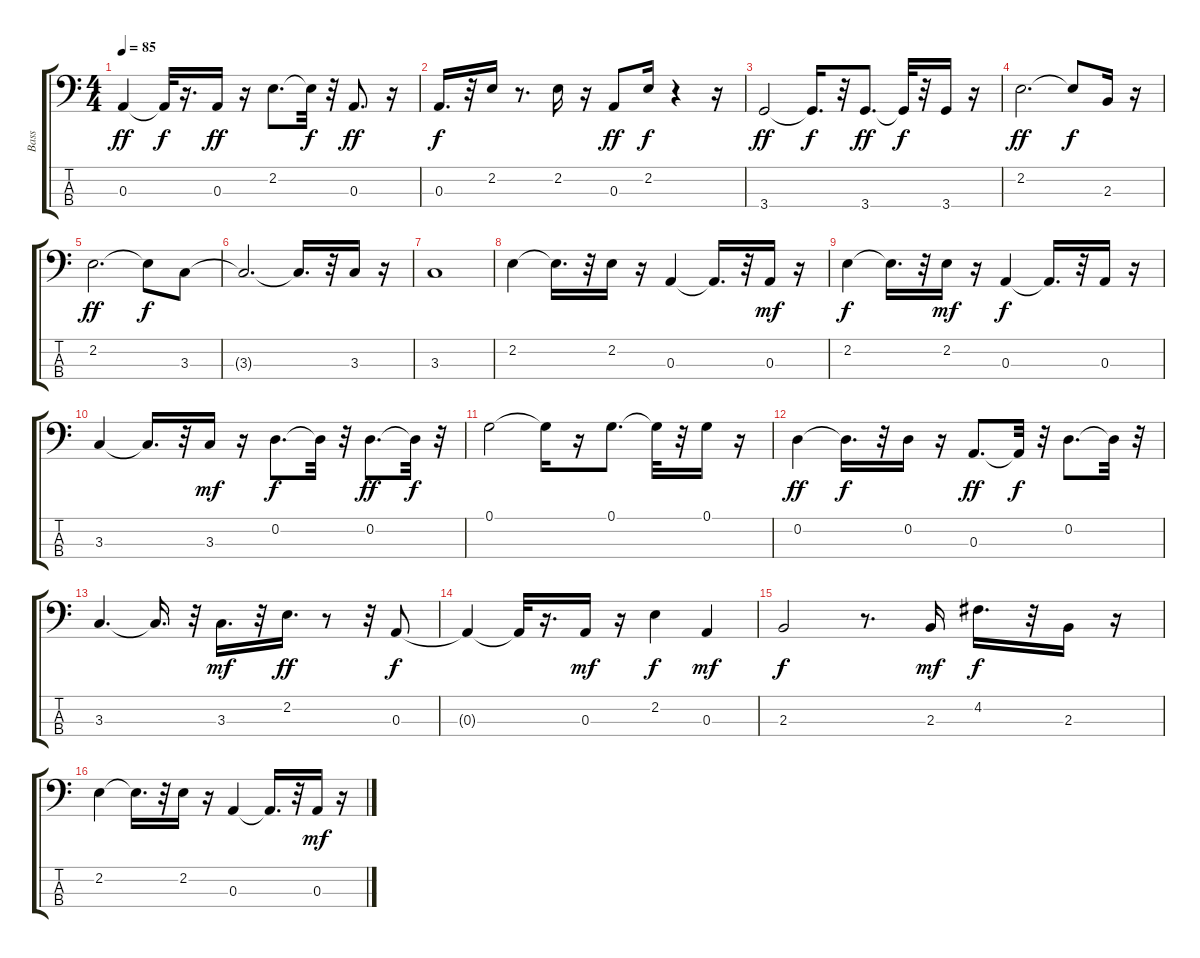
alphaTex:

\track ("Bass" "Bass") {instrument acousticbass}
\staff {score tabs}
\tuning (G2 D2 A1 E1) {hide}
\ts (4 4)
\tempo 85
\clef f4
\ks c
0.3.4{dy ff} 0.3{t}.32{dy f} r.16{d} 0.3.16{dy ff} r.16 2.2.8{d} 2.2{t}.32{dy f} r.32 0.3.8{d dy ff} r.16 |
0.3.16{d dy f} r.32 2.2.16 r.8{d} 2.2.16 r.16 0.3.8{dy ff} 2.2.16{dy f} r.4 r.16 |
3.4.2{dy ff} 3.4{t}.16{d dy f} r.32 3.4.8{d dy ff} 3.4{t}.32{dy f} r.32 3.4.16 r.16 |
2.2.2{d dy ff} 2.2{t}.8{dy f} 2.3.16 r.16 |
2.2.2{d dy ff} 2.2{t}.8{dy f} 3.3.8 |
3.3{t}.2{d} 3.3{t}.16{d} r.32 3.3.16 r.16 |
3.3.1 |
2.2.4 2.2{t}.16{d} r.32 2.2.16 r.16 0.3.4 0.3{t}.16{d} r.32 0.3.16{dy mf} r.16 |
2.2.4{dy f} 2.2{t}.16{d} r.32 2.2.16{dy mf} r.16 0.3.4{dy f} 0.3{t}.16{d} r.32 0.3.16 r.16 |
3.3.4 3.3{t}.16{d} r.32 3.3.16{dy mf} r.16 0.2.8{d dy f} 0.2{t}.32 r.32 0.2.8{d dy ff} 0.2{t}.32{dy f} r.32 |
0.1.2 0.1{t}.16 r.16 0.1.8{d} 0.1{t}.32 r.32 0.1.16 r.16 |
0.2.4{dy ff} 0.2{t}.16{d dy f} r.32 0.2.16 r.16 0.3.8{d dy ff} 0.3{t}.32{dy f} r.32 0.2.8{d} 0.2{t}.32 r.32 |
3.3.4{d} 3.3{t}.16{d} r.32 3.3.16{d dy mf} r.32 2.2.16{d dy ff} r.8 r.32 0.3.8{dy f} |
0.3{t}.4 0.3{t}.32 r.16{d} 0.3.16{dy mf} r.16 2.2.4{dy f} 0.3.4{dy mf} |
2.3.2{dy f} r.8{d} 2.3.16{dy mf} 4.2.16{d dy f} r.32 2.3.16 r.16 |
2.2.4 2.2{t}.16{d} r.32 2.2.16 r.16 0.3.4 0.3{t}.16{d} r.32 0.3.16{dy mf} r.16
